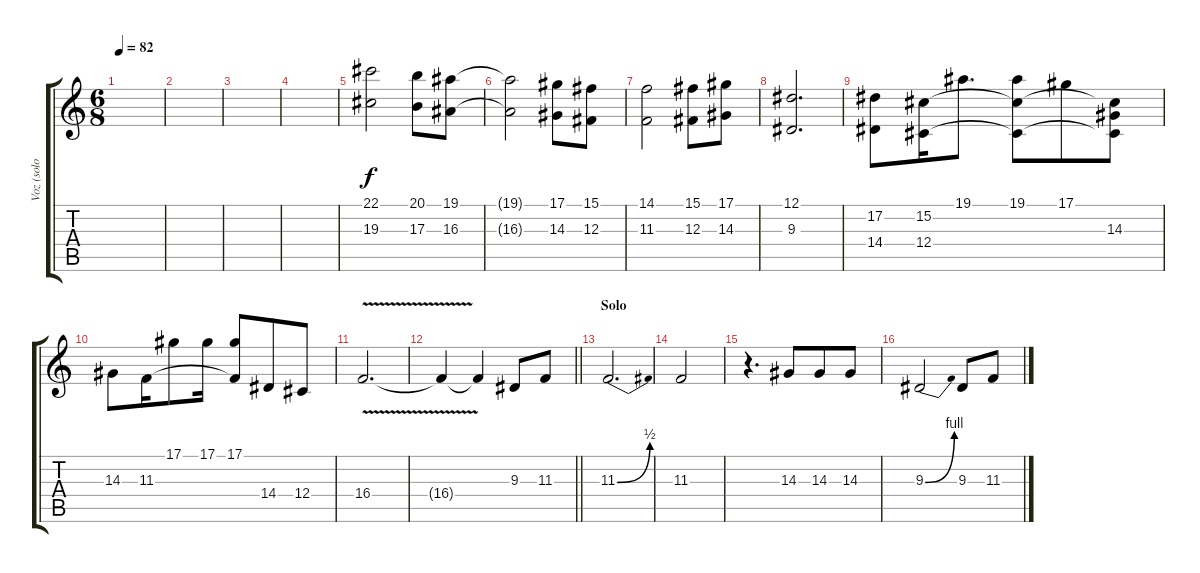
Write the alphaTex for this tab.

\track ("Voz (solo al final)" "Voz (solo ") {instrument violin}
\staff {score tabs}
\tuning (Eb4 Bb3 Gb3 Db3 Ab2 Eb2) {hide}
\ts (6 8)
\tempo 82
\clef g2
\ks c
|
|
|
|
(22.1 19.3).2 (20.1 17.3).8 (19.1 16.3).8 |
(19.1{t} 16.3{t}).2 (17.1 14.3).8 (15.1 12.3).8 |
(14.1 11.3).2 (15.1 12.3).8 (17.1 14.3).8 |
(12.1 9.3).2{d} |
(17.2 14.4).8 (15.2 12.4).16 19.1.8{d} (19.1 15.2{t} 12.4{t}).8 17.1.8 (15.2{t} 14.3 12.4{t}).8 |
14.3.8 11.3.16 17.1.8 17.1.16 (17.1 11.3{t}).8 14.4.8 12.4.8 |
16.4{v}.2{d} |
\barLineRight lightlight
16.4{t}.4 16.4{t}.4 9.3.8 11.3.8 |
\section ("" "Solo")
11.3{be (bend 0 0 60 2)}.2{d} |
11.3.2 |
r.4{d} 14.3.8 14.3.8 14.3.8 |
9.3{be (bend 0 0 60 4)}.2 9.3.8 11.3.8
